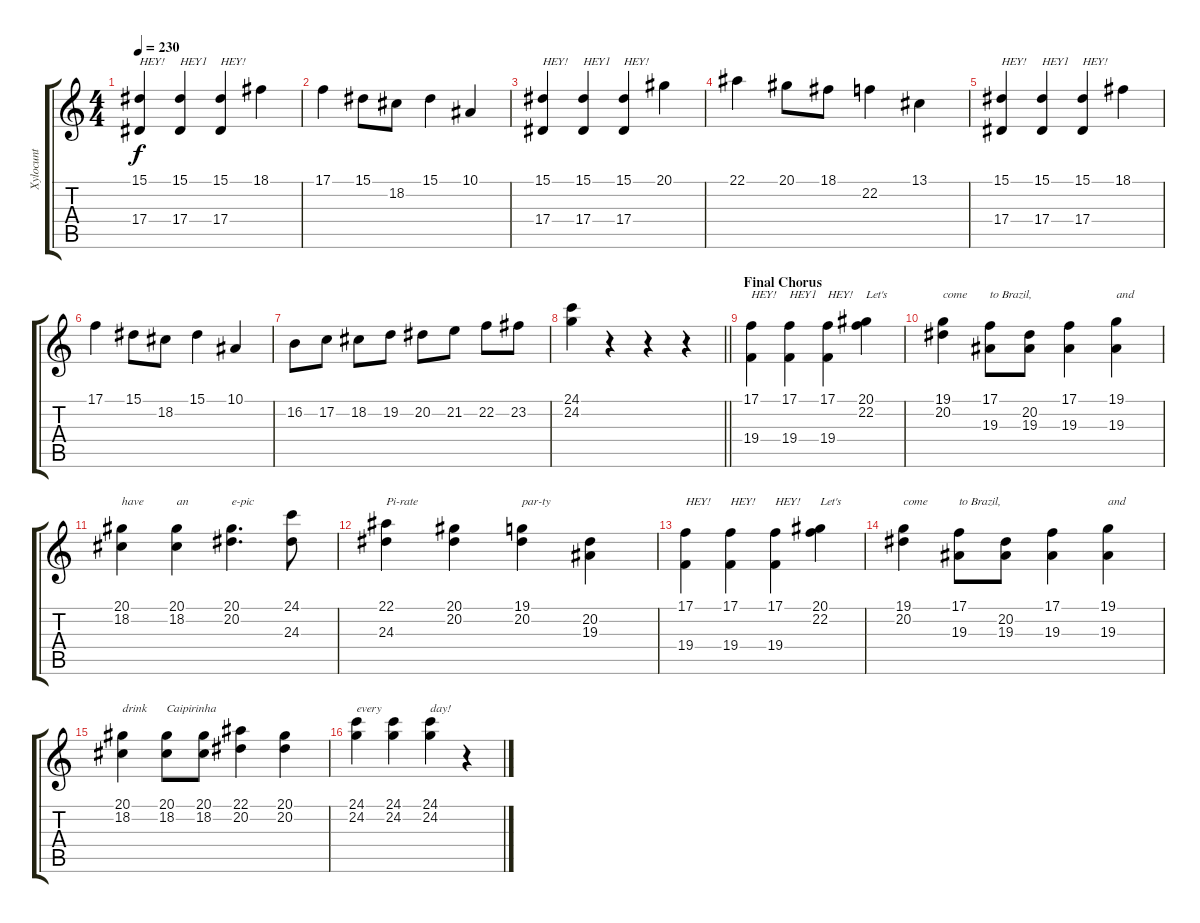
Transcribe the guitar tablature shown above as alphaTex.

\track ("Xylocunt" "Xylocunt") {instrument marimba}
\staff {score tabs}
\tuning (C4 G3 Eb3 Bb2 F2 C2) {hide}
\ts (4 4)
\tempo 230
\clef g2
\ks c
(15.1 17.4).4{txt "HEY!" dy f} (15.1 17.4).4{txt "HEY1"} (15.1 17.4).4{txt "HEY!"} 18.1.4 |
17.1.4 15.1.8 18.2.8 15.1.4 10.1.4 |
(15.1 17.4).4{txt "HEY!"} (15.1 17.4).4{txt "HEY1"} (15.1 17.4).4{txt "HEY!"} 20.1.4 |
22.1.4 20.1.8 18.1.8 22.2.4 13.1.4 |
(15.1 17.4).4{txt "HEY!"} (15.1 17.4).4{txt "HEY1"} (15.1 17.4).4{txt "HEY!"} 18.1.4 |
17.1.4 15.1.8 18.2.8 15.1.4 10.1.4 |
16.2.8 17.2.8 18.2.8 19.2.8 20.2.8 21.2.8 22.2.8 23.2.8 |
\barLineRight lightlight
(24.1 24.2).4 r.4 r.4 r.4 |
\section ("" "Final Chorus")
(17.1 19.4).4{txt "HEY!"} (17.1 19.4).4{txt "HEY1"} (17.1 19.4).4{txt "HEY!"} (20.1 22.2).4{txt "Let's"} |
(19.1 20.2).4{txt "come"} (17.1 19.3).8{txt "to Brazil,"} (20.2 19.3).8 (17.1 19.3).4 (19.1 19.3).4{txt "and"} |
(20.1 18.2).4{txt "have"} (20.1 18.2).4{txt "an"} (20.1 20.2).4{d txt "e-pic"} (24.1 24.3).8 |
(22.1 24.3).4{txt "Pi-rate"} (20.1 20.2).4 (19.1 20.2).4{txt "par-ty"} (20.2 19.3).4 |
(17.1 19.4).4{txt "HEY!"} (17.1 19.4).4{txt "HEY!"} (17.1 19.4).4{txt "HEY!"} (20.1 22.2).4{txt "Let's"} |
(19.1 20.2).4{txt "come"} (17.1 19.3).8{txt "to Brazil,"} (20.2 19.3).8 (17.1 19.3).4 (19.1 19.3).4{txt "and"} |
(20.1 18.2).4{txt "drink"} (20.1 18.2).8{txt "Caipirinha"} (20.1 18.2).8 (22.1 20.2).4 (20.1 20.2).4 |
(24.1 24.2).4{txt "every"} (24.1 24.2).4 (24.1 24.2).4{txt "day!"} r.4
